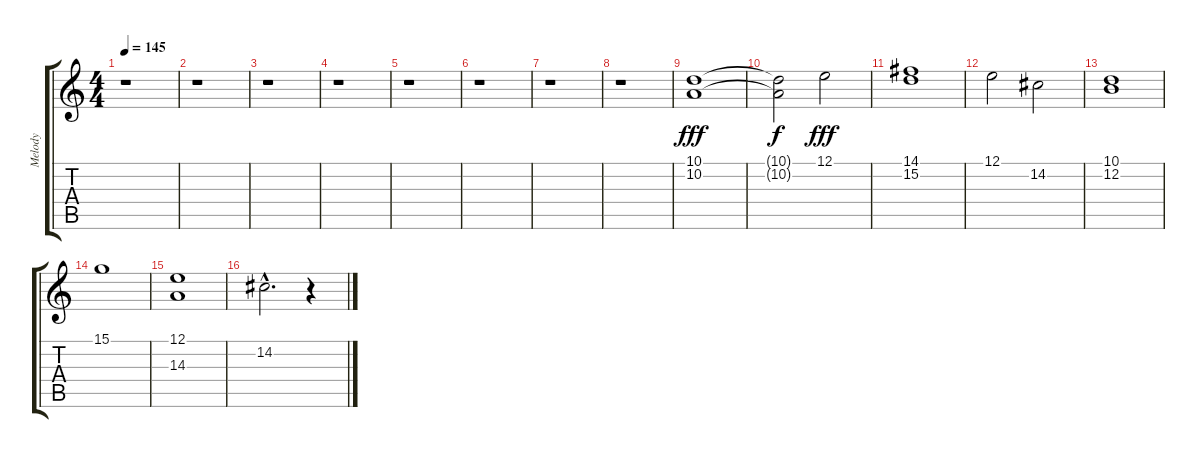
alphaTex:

\track ("Melody" "Melody") {instrument acousticgrandpiano}
\staff {score tabs}
\tuning (E4 B3 G3 D3 A2 E2) {hide}
\ts (4 4)
\tempo 145
\clef g2
\ks c
r.1{dy f} |
r.1 |
r.1 |
r.1 |
r.1 |
r.1 |
r.1 |
r.1 |
(10.1 10.2).1{dy fff volume 16} |
(10.1{t} 10.2{t}).2{dy f} 12.1.2{dy fff} |
(14.1 15.2).1 |
12.1.2 14.2.2 |
(10.1 12.2).1 |
15.1.1 |
(12.1 14.3).1 |
14.2{hac}.2{d} r.4
